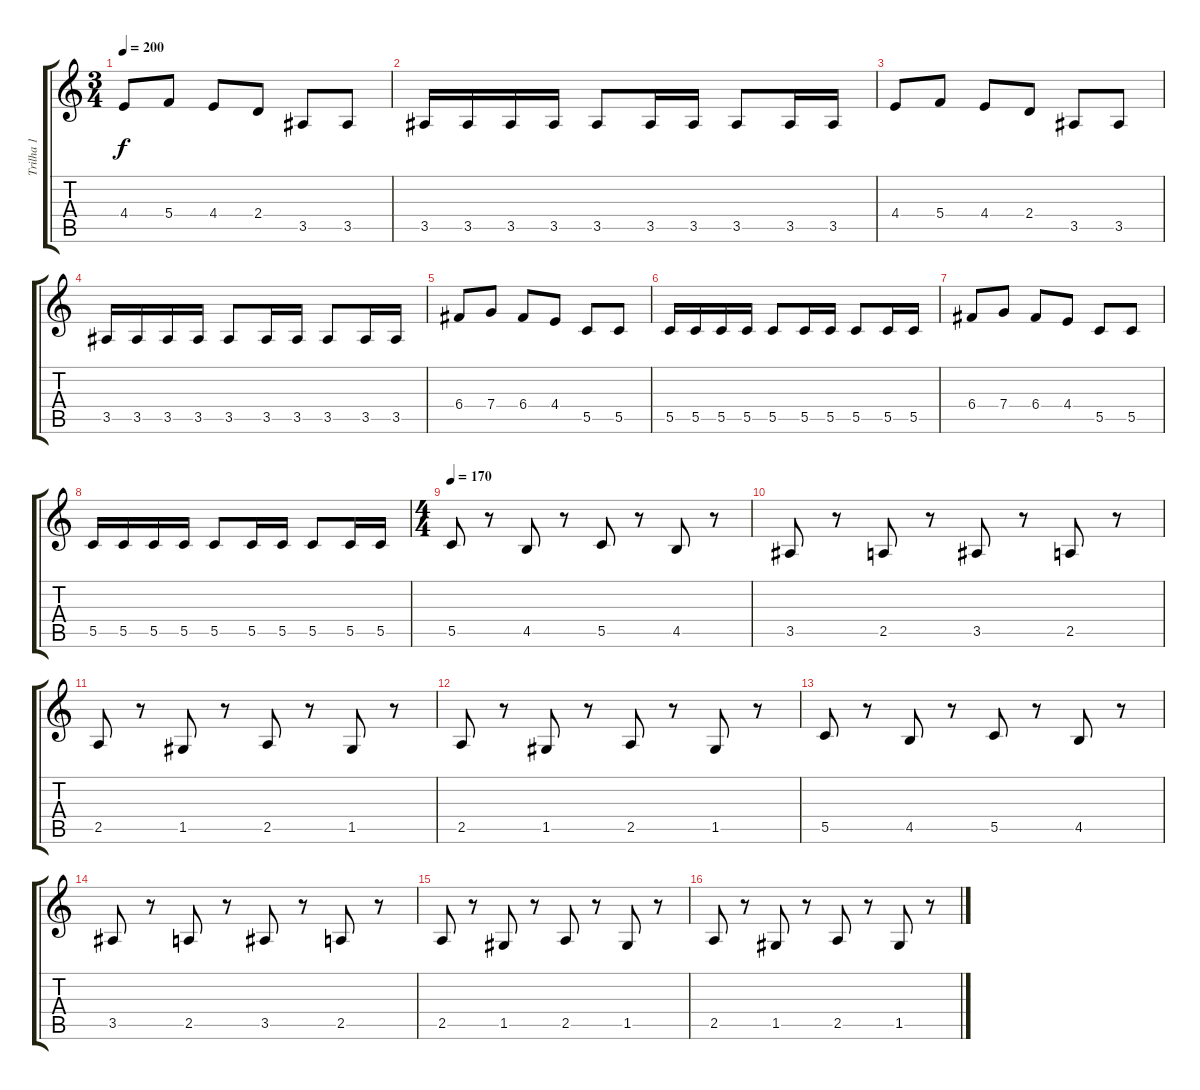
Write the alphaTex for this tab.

\track ("Trilha 1" "Trilha 1") {instrument distortionguitar}
\staff {score tabs}
\tuning (D4 A3 F3 C3 G2 D2) {hide}
\ts (3 4)
\tempo 200
\clef g2
\ks c
4.4.8{dy f} 5.4.8 4.4.8 2.4.8 3.5.8 3.5.8 |
3.5.16 3.5.16 3.5.16 3.5.16 3.5.8 3.5.16 3.5.16 3.5.8 3.5.16 3.5.16 |
4.4.8 5.4.8 4.4.8 2.4.8 3.5.8 3.5.8 |
3.5.16 3.5.16 3.5.16 3.5.16 3.5.8 3.5.16 3.5.16 3.5.8 3.5.16 3.5.16 |
6.4.8 7.4.8 6.4.8 4.4.8 5.5.8 5.5.8 |
5.5.16 5.5.16 5.5.16 5.5.16 5.5.8 5.5.16 5.5.16 5.5.8 5.5.16 5.5.16 |
6.4.8 7.4.8 6.4.8 4.4.8 5.5.8 5.5.8 |
5.5.16 5.5.16 5.5.16 5.5.16 5.5.8 5.5.16 5.5.16 5.5.8 5.5.16 5.5.16 |
\ts (4 4)
\tempo 170
5.5.8 r.8 4.5.8 r.8 5.5.8 r.8 4.5.8 r.8 |
3.5.8 r.8 2.5.8 r.8 3.5.8 r.8 2.5.8 r.8 |
2.5.8 r.8 1.5.8 r.8 2.5.8 r.8 1.5.8 r.8 |
2.5.8 r.8 1.5.8 r.8 2.5.8 r.8 1.5.8 r.8 |
5.5.8 r.8 4.5.8 r.8 5.5.8 r.8 4.5.8 r.8 |
3.5.8 r.8 2.5.8 r.8 3.5.8 r.8 2.5.8 r.8 |
2.5.8 r.8 1.5.8 r.8 2.5.8 r.8 1.5.8 r.8 |
2.5.8 r.8 1.5.8 r.8 2.5.8 r.8 1.5.8 r.8
